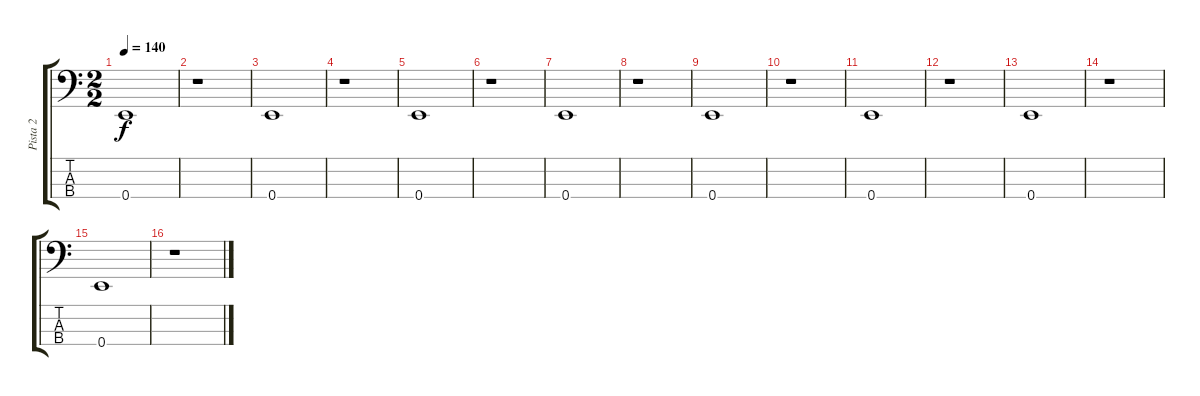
\track ("Pista 2" "Pista 2") {instrument electricbassfinger}
\staff {score tabs}
\tuning (G2 D2 A1 E1) {hide}
\ts (2 2)
\tempo 140
\clef f4
\ks c
0.4.1{dy f} |
r.1 |
0.4.1 |
r.1 |
0.4.1 |
r.1 |
0.4.1 |
r.1 |
0.4.1 |
r.1 |
0.4.1 |
r.1 |
0.4.1 |
r.1 |
0.4.1 |
r.1
